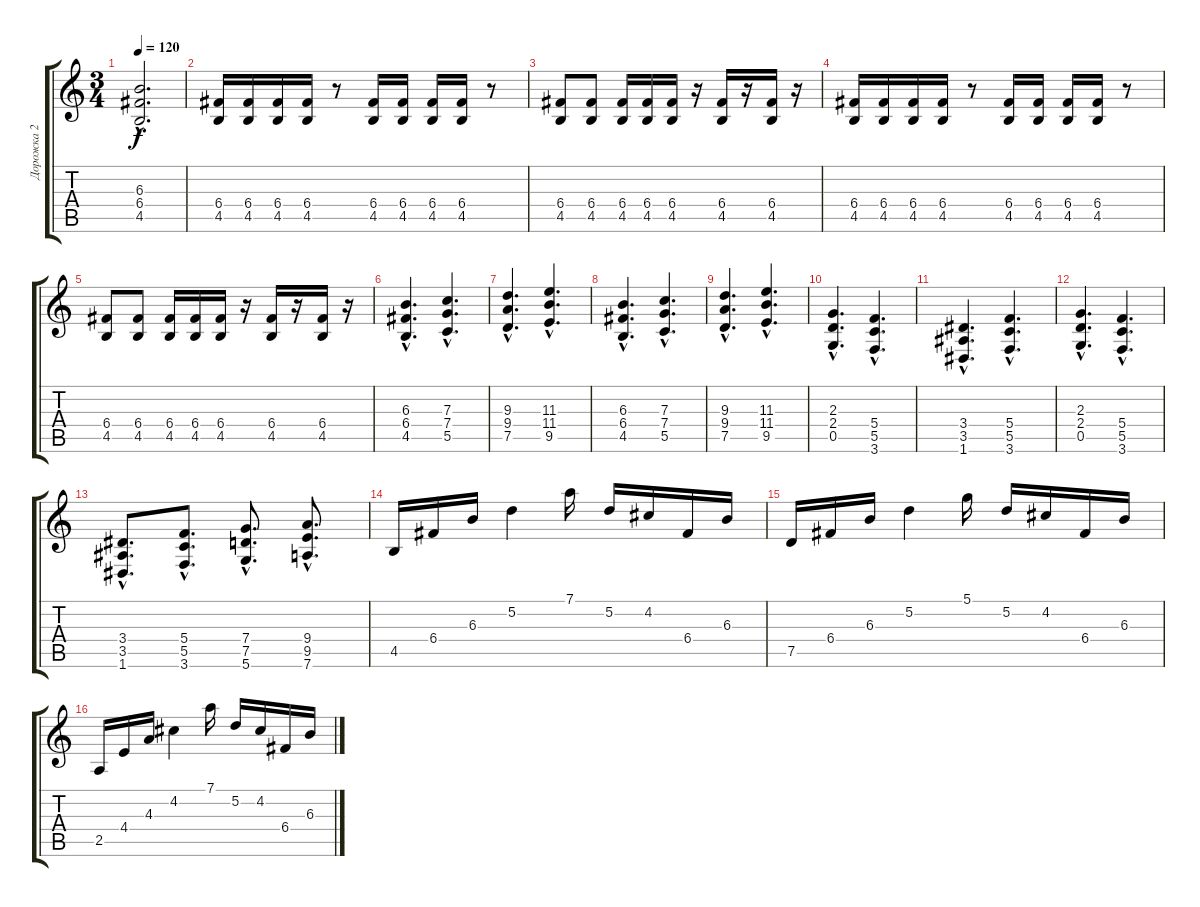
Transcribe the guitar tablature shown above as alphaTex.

\track ("Дорожка 2" "Дорожка 2") {instrument distortionguitar}
\staff {score tabs}
\tuning (D4 A3 F3 C3 G2 D2) {hide}
\ts (3 4)
\tempo 120
\clef g2
\ks c
(6.3{hac t} 6.4{hac t} 4.5{hac t}).2{d dy f} |
(6.4 4.5).16 (6.4 4.5).16 (6.4 4.5).16 (6.4 4.5).16 r.8 (6.4 4.5).16 (6.4 4.5).16 (6.4 4.5).16 (6.4 4.5).16 r.8 |
(6.4 4.5).8 (6.4 4.5).8 (6.4 4.5).16 (6.4 4.5).16 (6.4 4.5).16 r.16 (6.4 4.5).16 r.16 (6.4 4.5).16 r.16 |
(6.4 4.5).16 (6.4 4.5).16 (6.4 4.5).16 (6.4 4.5).16 r.8 (6.4 4.5).16 (6.4 4.5).16 (6.4 4.5).16 (6.4 4.5).16 r.8 |
(6.4 4.5).8 (6.4 4.5).8 (6.4 4.5).16 (6.4 4.5).16 (6.4 4.5).16 r.16 (6.4 4.5).16 r.16 (6.4 4.5).16 r.16 |
(6.3{hac} 6.4{hac} 4.5{hac}).4{d} (7.3{hac} 7.4{hac} 5.5{hac}).4{d} |
(9.3{hac} 9.4{hac} 7.5{hac}).4{d} (11.3{hac} 11.4{hac} 9.5{hac}).4{d} |
(6.3{hac} 6.4{hac} 4.5{hac}).4{d} (7.3{hac} 7.4{hac} 5.5{hac}).4{d} |
(9.3{hac} 9.4{hac} 7.5{hac}).4{d} (11.3{hac} 11.4{hac} 9.5{hac}).4{d} |
(2.3{hac} 2.4{hac} 0.5{hac}).4{d} (5.4{hac} 5.5{hac} 3.6{hac}).4{d} |
(3.4{hac} 3.5{hac} 1.6{hac}).4{d} (5.4{hac} 5.5{hac} 3.6{hac}).4{d} |
(2.3{hac} 2.4{hac} 0.5{hac}).4{d} (5.4{hac} 5.5{hac} 3.6{hac}).4{d} |
(3.4{hac} 3.5{hac} 1.6{hac}).8{d} (5.4{hac} 5.5{hac} 3.6{hac}).8{d} (7.4{hac} 7.5{hac} 5.6{hac}).8{d} (9.4{hac} 9.5{hac} 7.6{hac}).8{d} |
4.5.16 6.4.16 6.3.16 5.2.4 7.1.16 5.2.16 4.2.16 6.4.16 6.3.16 |
7.5.16 6.4.16 6.3.16 5.2.4 5.1.16 5.2.16 4.2.16 6.4.16 6.3.16 |
2.5.16 4.4.16 4.3.16 4.2.4 7.1.16 5.2.16 4.2.16 6.4.16 6.3.16
